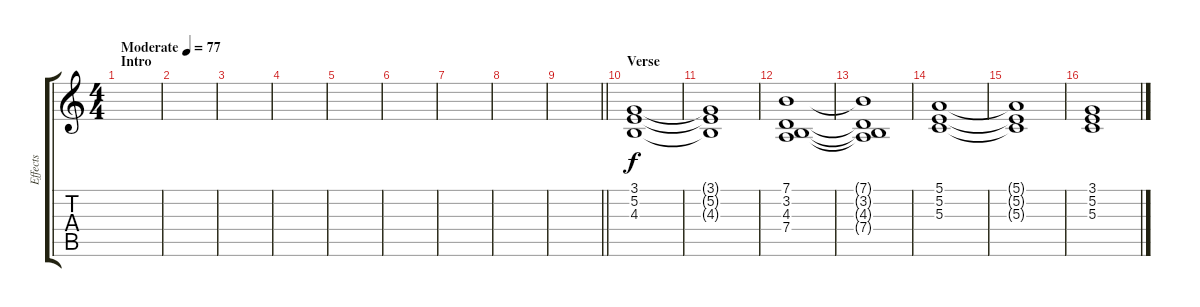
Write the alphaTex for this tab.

\track ("Effects" "Effects") {instrument pad2warm}
\staff {score tabs}
\tuning (E4 B3 G3 D3 A2 E2) {hide}
\ts (4 4)
\section ("" "Intro")
\tempo (77 "Moderate")
\clef g2
\ks c
|
|
|
|
|
|
|
|
\barLineRight lightlight
|
\section ("" "Verse")
(3.1 5.2 4.3).1 |
(3.1{t} 5.2{t} 4.3{t}).1 |
(7.1 3.2 4.3 7.4).1 |
(7.1{t} 3.2{t} 4.3{t} 7.4{t}).1 |
(5.1 5.2 5.3).1 |
(5.1{t} 5.2{t} 5.3{t}).1 |
(3.1 5.2 5.3).1
